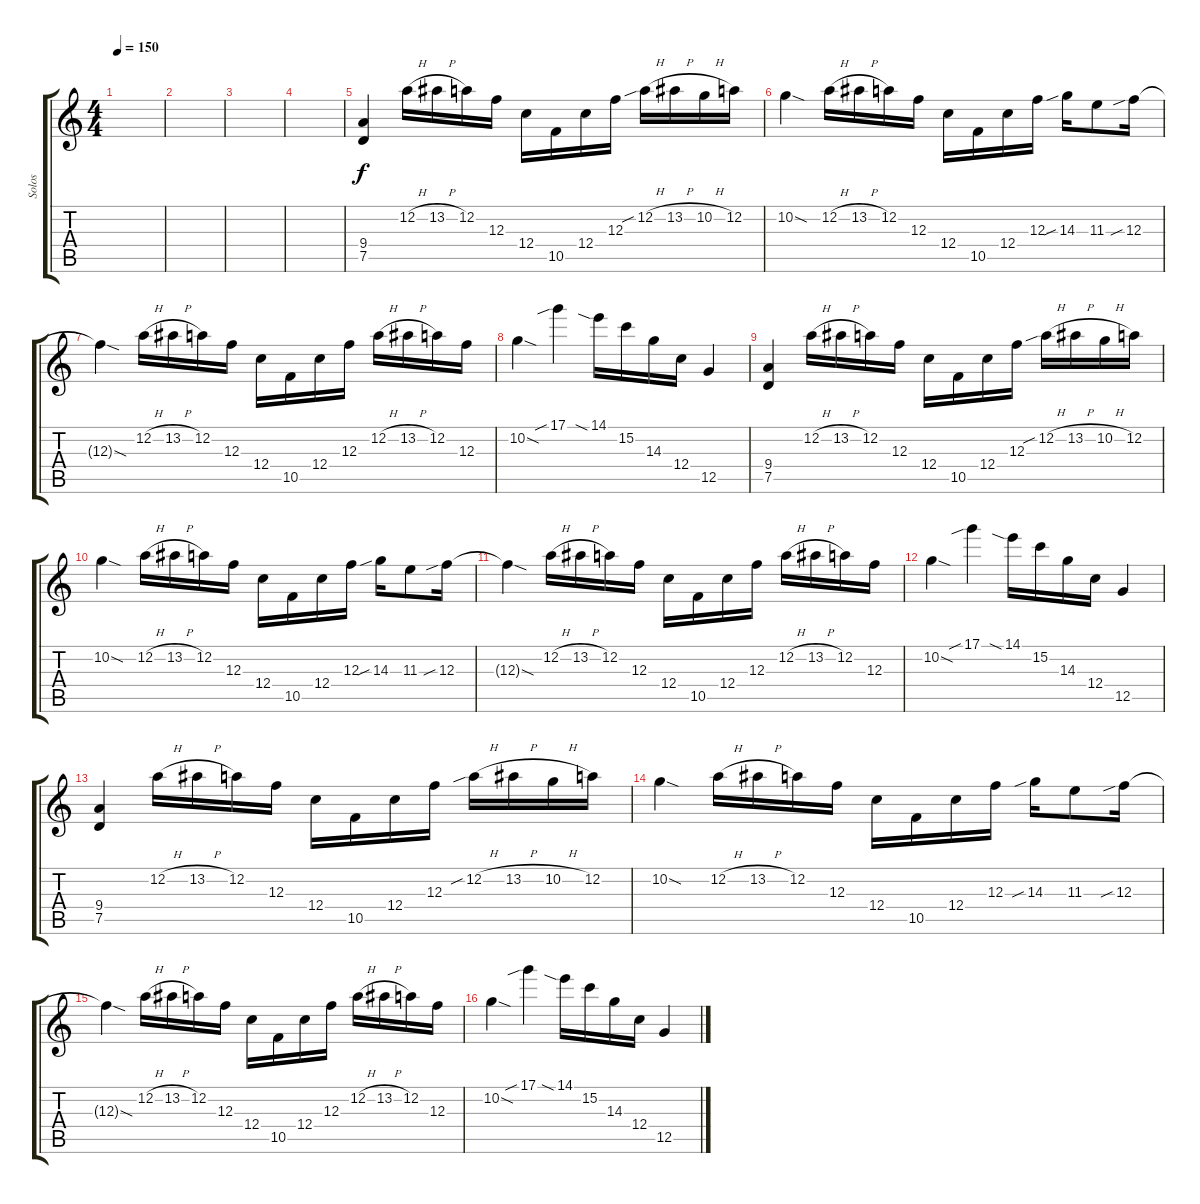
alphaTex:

\track ("Solos" "Solos") {instrument overdrivenguitar}
\staff {score tabs}
\tuning (D4 A3 F3 C3 G2 D2) {hide}
\ts (4 4)
\tempo 150
\clef g2
\ks c
|
|
|
|
(9.4 7.5).4 12.2{h}.16 13.2{h}.16 12.2.16 12.3.16 12.4.16 10.5.16 12.4.16 12.3.16 12.2{sib h}.16 13.2{h}.16 10.2{h}.16 12.2.16 |
10.2{sod}.4 12.2{h}.16 13.2{h}.16 12.2.16 12.3.16 12.4.16 10.5.16 12.4.16 12.3.16 14.3{sib}.16 11.3.8 12.3{sib}.16 |
12.3{sod t}.4 12.2{h}.16 13.2{h}.16 12.2.16 12.3.16 12.4.16 10.5.16 12.4.16 12.3.16 12.2{h}.16 13.2{h}.16 12.2.16 12.3.16 |
10.2{sod}.4 17.1{sib}.4 14.1{sia}.16 15.2.16 14.3.16 12.4.16 12.5.4 |
(9.4 7.5).4 12.2{h}.16 13.2{h}.16 12.2.16 12.3.16 12.4.16 10.5.16 12.4.16 12.3.16 12.2{sib h}.16 13.2{h}.16 10.2{h}.16 12.2.16 |
10.2{sod}.4 12.2{h}.16 13.2{h}.16 12.2.16 12.3.16 12.4.16 10.5.16 12.4.16 12.3.16 14.3{sib}.16 11.3.8 12.3{sib}.16 |
12.3{sod t}.4 12.2{h}.16 13.2{h}.16 12.2.16 12.3.16 12.4.16 10.5.16 12.4.16 12.3.16 12.2{h}.16 13.2{h}.16 12.2.16 12.3.16 |
10.2{sod}.4 17.1{sib}.4 14.1{sia}.16 15.2.16 14.3.16 12.4.16 12.5.4 |
(9.4 7.5).4 12.2{h}.16 13.2{h}.16 12.2.16 12.3.16 12.4.16 10.5.16 12.4.16 12.3.16 12.2{sib h}.16 13.2{h}.16 10.2{h}.16 12.2.16 |
10.2{sod}.4 12.2{h}.16 13.2{h}.16 12.2.16 12.3.16 12.4.16 10.5.16 12.4.16 12.3.16 14.3{sib}.16 11.3.8 12.3{sib}.16 |
12.3{sod t}.4 12.2{h}.16 13.2{h}.16 12.2.16 12.3.16 12.4.16 10.5.16 12.4.16 12.3.16 12.2{h}.16 13.2{h}.16 12.2.16 12.3.16 |
10.2{sod}.4 17.1{sib}.4 14.1{sia}.16 15.2.16 14.3.16 12.4.16 12.5.4
